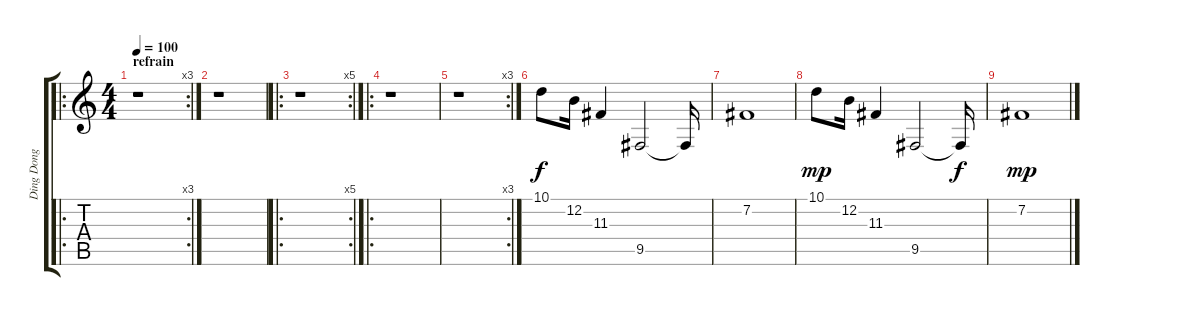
\track ("Ding Dong" "Ding Dong") {instrument vibraphone}
\staff {score tabs}
\tuning (E4 B3 G3 D3 A2 E2) {hide}
\ro
\rc 3
\ts (4 4)
\section ("" "refrain")
\tempo 100
\clef g2
\ks c
r.1{dy f} |
r.1 |
\ro
\rc 5
r.1 |
\ro
r.1 |
\rc 3
r.1 |
10.1.8 12.2.16 11.3.4 9.5.2 9.5{t}.16 |
7.2.1 |
10.1.8{dy mp} 12.2.16 11.3.4 9.5.2 9.5{t}.16{dy f} |
7.2.1{dy mp}
